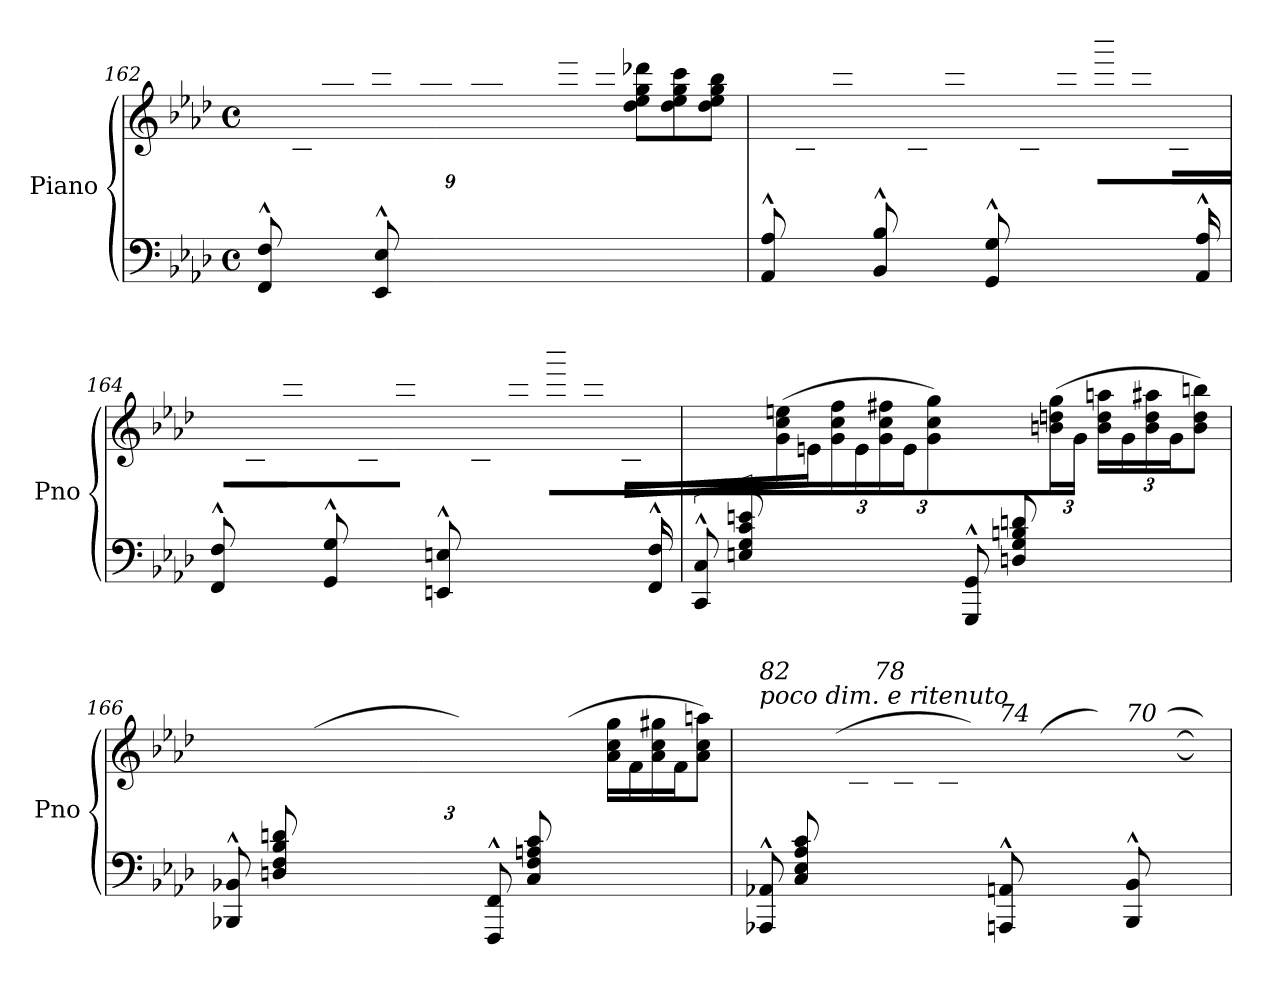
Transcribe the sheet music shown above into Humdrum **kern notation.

**kern	**kern
*part1	*part1
*staff2	*staff1
*I"Piano	*
*I'Pno	*
!!LO:LB:g=z
*clefF4	*clefG2
*k[b-e-a-d-]	*k[b-e-a-d-]
*M4/4	*M4/4
*met(c)	*met(c)
*Xtuplet	*
=162	=162
*^	*
12FF/^^ 12F/^^L	1ryy	12ryy
12%5ryy	.	12B-\ 12dn\ 12a-\ 12b-\
.	.	12b-\ 12ddn\ 12aa-\ 12bb-\J
*	*	*Xtuplet
.	.	12cc\ 12dd\ 12aa-\ 12ccc\L
.	.	12an\ 12dd\ 12aa-X\ 12aan\
.	.	12b-\ 12dd\ 12aa-X\ 12bb-\J
12EE-/^^ 12E-/^^L	.	12ryy
12%5ryy	.	12dd-X\ 12ee-\ 12gg\ 12eee-\
.	.	12dd-\ 12ee-\ 12gg\ 12dddn\J
.	.	12dd-\ 12ee-\ 12gg\ 12ddd-X\L
.	.	12dd-\ 12ee-\ 12gg\ 12ccc\
.	.	12dd-\ 12ee-\ 12gg\ 12bb-\J
=163	=163	=163
12AA-/^^ 12A-/^^L	1ryy	12ryy
6ryy	.	12c\ 12e-\ 12cc\
.	.	12cc\ 12ee-\ 12ccc\J
12BB-/^^ 12B-/^^L	.	12ryy
6ryy	.	12c\ 12e-\ 12cc\
.	.	12cc\ 12ee-\ 12ccc\J
12GG/^^ 12G/^^L	.	12ryy
4.ryy	.	12c\ 12e-\ 12cc\
.	.	12cc\ 12ee-\ 12ccc\J
.	.	12ccc\ 12eee-\ 12cccc\L
.	.	12cc\ 12ee-\ 12ccc\
.	.	24c\ 24e-\ 24cc\L
24AA-/^^ 24A-/^^JJ	.	24ryy
!!LO:LB:g=z
=164	=164	=164
12FF/^^ 12F/^^L	1ryy	12ryy
6ryy	.	12c\ 12a-\ 12cc\
.	.	12cc\ 12aa-\ 12ccc\J
12GG/^^ 12G/^^L	.	12ryy
6ryy	.	12c\ 12a-\ 12cc\
.	.	12cc\ 12aa-\ 12ccc\J
12EEn/^^ 12En/^^L	.	12ryy
4.ryy	.	12c\ 12a-\ 12cc\
.	.	12cc\ 12aa-\ 12ccc\J
.	.	12ccc\ 12aaa-\ 12cccc\L
.	.	12cc\ 12aa-\ 12ccc\
.	.	24c\ 24a-\ 24cc\L
24FF/^^ 24F/^^JJ	.	24ryy
=165	=165	=165
*tuplet	*	*
12CC/^^ 12C/^^L	1ryy	6ryy
12En/ 12G/ 12c/ 12en/	.	.
3ryy	.	(24g\ 24cc\ 24een\L
.	.	24en\JJ
*	*	*tuplet
*	*	*Xbrackettup
.	.	24g\ 24cc\ 24ff\LL
.	.	24e\
.	.	24g\ 24cc\ 24ff#X\
.	.	24e\J
.	.	12g\ 12cc\ 12gg\J)
*Xtuplet	*	*
12GGG/^^ 12GG/^^L	.	6ryy
12Dn/ 12G/ 12Bn/ 12dn/	.	.
3ryy	.	(24bn\ 24ddn\ 24gg\L
.	.	24g\JJ
.	.	24b\ 24dd\ 24aan\LL
.	.	24g\
.	.	24b\ 24dd\ 24aa#X\
.	.	24g\J
.	.	12b\ 12dd\ 12bbn\J)
!!LO:PB:g=z
=166	=166	=166
12BBB-X/^^ 12BB-X/^^L	1ryy	6ryy
12Dn/ 12F/ 12B-/ 12dn/	.	.
3ryy	.	(24f\ 24b-\ 24ddn\L
.	.	24dn\JJ
*	*	*Xtuplet
.	.	24f\ 24b-\ 24ee-X\LL
.	.	24d\
.	.	24f\ 24b-\ 24een\
.	.	24d\J
.	.	12f\ 12b-\ 12ff\J)
12FFF/^^ 12FF/^^L	.	6ryy
12C/ 12F/ 12An/ 12c/	.	.
3ryy	.	(24an\ 24cc\ 24ff\L
.	.	24f\JJ
.	.	24a\ 24cc\ 24gg\LL
.	.	24f\
.	.	24a\ 24cc\ 24gg#X\
.	.	24f\J
.	.	12a\ 12cc\ 12aan\J)
=167	=167	=167
!	!	!LO:TX:a:i:t=poco dim. e ritenuto
!	!	!LO:TX:a:i:t=82
12AAA-X/^^ 12AA-X/^^L	1ryy	6ryy
12C/ 12E-/ 12A-/ 12c/	.	.
3ryy	.	(24e-\ 24a-\ 24cc\L
.	.	24c\JJ
!	!	!LO:TX:a:i:t=78
.	.	24e-/ 24a-/ 24dd-X/LL
.	.	24c/
.	.	24e-/ 24a-/ 24ddn/
.	.	24c/J
.	.	12e-/ 12a-/ 12ee-/J)
!	!	!LO:TX:a:i:t=74
12AAAn/^^ 12AAn/^^L	.	12ryy
6ryy	.	(24g-X\ 24cc\L
.	.	24e-\ 24ee-\J
.	.	12g-\ 12gg-X\J)
!	!	!LO:TX:a:i:t=70
12BBB-/^^ 12BB-/^^L	.	12ryy
6ryy	.	(>12g-\ [12b-\ [12dd-X\ 12gg-\
.	.	12f\ 12b-\] 12dd-\] 12ff\J)
*v	*v	*
=	=
*-	*-
